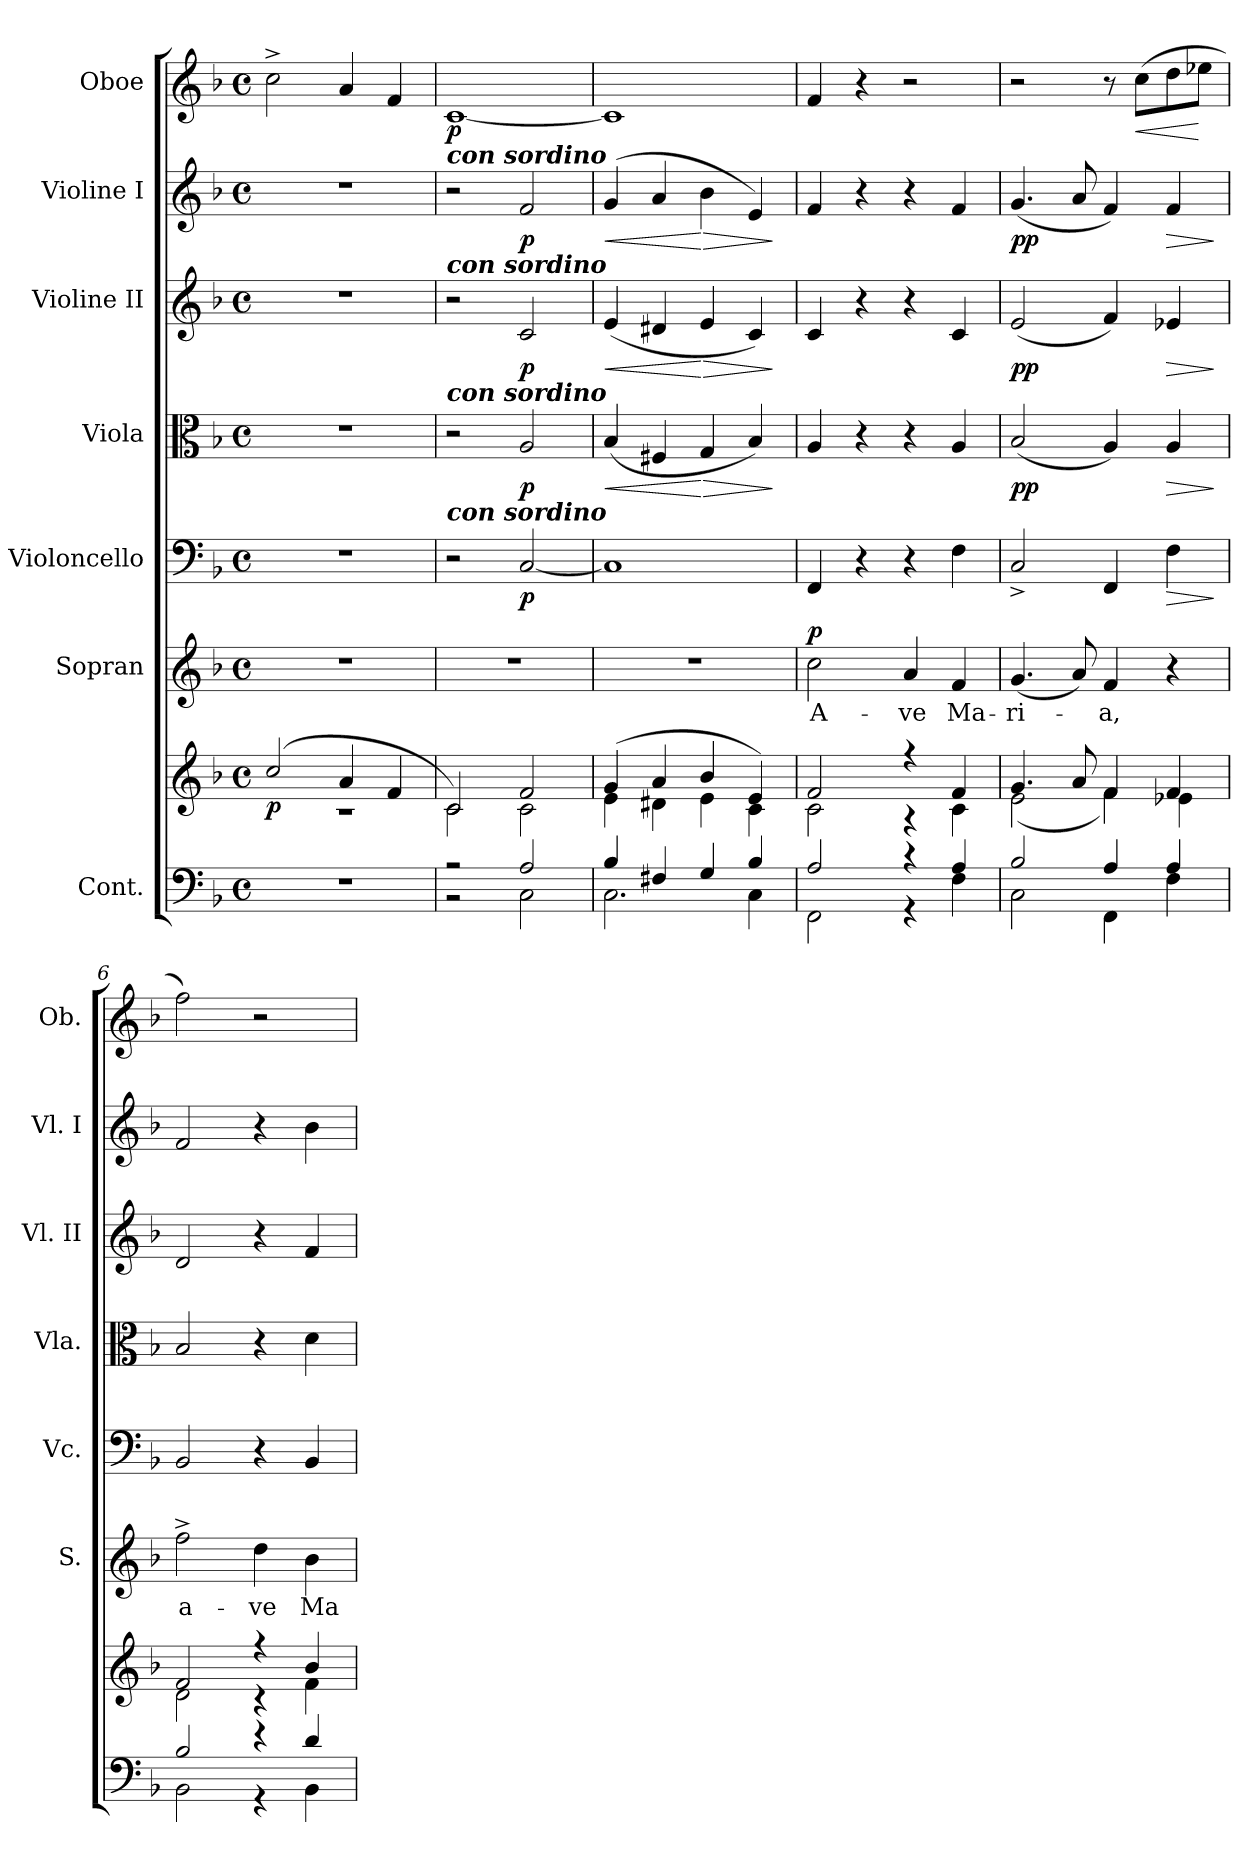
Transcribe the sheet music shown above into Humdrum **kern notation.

**kern	**kern	**dynam	**kern	**text	**dynam	**kern	**dynam	**kern	**dynam	**kern	**dynam	**kern	**dynam	**kern	**dynam
*part7	*part7	*part7	*part6	*part6	*part6	*part5	*part5	*part4	*part4	*part3	*part3	*part2	*part2	*part1	*part1
*staff8	*staff7	*staff7/8	*staff6	*staff6	*staff6	*staff5	*staff5	*staff4	*staff4	*staff3	*staff3	*staff2	*staff2	*staff1	*staff1
*I"Cont.	*	*	*I"Sopran	*	*	*I"Violoncello	*	*I"Viola	*	*I"Violine II	*	*I"Violine I	*	*I"Oboe	*
*	*	*	*I'S.	*	*	*I'Vc.	*	*I'Vla.	*	*I'Vl. II	*	*I'Vl. I	*	*I'Ob.	*
*clefF4	*clefG2	*	*clefG2	*	*	*clefF4	*	*clefC3	*	*clefG2	*	*clefG2	*	*clefG2	*
*k[b-]	*k[b-]	*	*k[b-]	*	*	*k[b-]	*	*k[b-]	*	*k[b-]	*	*k[b-]	*	*k[b-]	*
*F:	*F:	*	*F:	*	*	*F:	*	*F:	*	*F:	*	*F:	*	*F:	*
*M4/4	*M4/4	*	*M4/4	*	*	*M4/4	*	*M4/4	*	*M4/4	*	*M4/4	*	*M4/4	*
*met(c)	*met(c)	*	*met(c)	*	*	*met(c)	*	*met(c)	*	*met(c)	*	*met(c)	*	*met(c)	*
=1	=1	=1	=1	=1	=1	=1	=1	=1	=1	=1	=1	=1	=1	=1	=1
*	*^	*	*	*	*	*	*	*	*	*	*	*	*	*	*
!	!	!	!LO:DY:b	!	!	!	!	!	!	!	!	!	!	!	!	!
1r	(2cc/	1rc	p	1r	.	.	1r	.	1r	.	1r	.	1r	.	2cc^>\	.
.	4a/	.	.	.	.	.	.	.	.	.	.	.	.	.	4a/	.
.	4f/	.	.	.	.	.	.	.	.	.	.	.	.	.	4f/	.
=2	=2	=2	=2	=2	=2	=2	=2	=2	=2	=2	=2	=2	=2	=2	=2	=2
*^	*	*	*	*	*	*	*	*	*	*	*	*	*	*	*	*
!	!	!	!	!	!	!	!	!	!	!	!	!	!	!LO:TX:a:Bi:t=con sordino	!	!	!
!	!	!	!	!	!	!	!	!	!	!	!	!LO:TX:a:Bi:t=con sordino	!	!	!	!	!
!	!	!	!	!	!	!	!	!	!	!LO:TX:a:Bi:t=con sordino	!	!	!	!	!	!	!
!	!	!	!	!	!	!	!	!LO:TX:a:Bi:t=con sordino	!	!	!	!	!	!	!	!	!
!	!	!	!	!	!	!	!	!	!	!	!	!	!	!	!	!	!LO:DY:b
2r	2r	2c/)	2c\	.	1r	.	.	2r	.	2r	.	2r	.	2r	.	[1c	p
!	!	!	!	!	!	!	!	!	!LO:DY:b	!	!LO:DY:b	!	!LO:DY:b	!	!LO:DY:b	!	!
2A/	2C\	2f/	2c\	.	.	.	.	[2C/	p	2A/	p	2c/	p	2f/	p	.	.
=3	=3	=3	=3	=3	=3	=3	=3	=3	=3	=3	=3	=3	=3	=3	=3	=3	=3
!	!	!	!	!	!	!	!	!	!	!	!LO:HP:b	!	!LO:HP:b	!	!LO:HP:b	!	!
4B-/	2.C\	(4g/	4e\	.	1r	.	.	1C]	.	(<4B-/	<	(<4e/	<	(4g/	<	1c]	.
4F#X/	.	4a/	4d#X\	.	.	.	.	.	.	4F#X/	.	4d#X/	.	4a/	.	.	.
!	!	!	!	!	!	!	!	!	!	!	!LO:HP:n=1:b	!	!LO:HP:n=1:b	!	!LO:HP:n=1:b	!	!
4G/	.	4b-/	4e\	.	.	.	.	.	.	4G/	[ >	4e/	[ >	4b-\	[ >	.	.
4B-/	4C\	4e/)	4c\	.	.	.	.	.	.	4B-/)	.	4c/)	.	4e/)	.	.	.
*v	*v	*	*	*	*	*	*	*	*	*	*	*	*	*	*	*	*
*	*v	*v	*	*	*	*	*	*	*	*	*	*	*	*	*	*
.	.	.	.	.	.	.	.	.	]	.	]	.	]	.	.
=4	=4	=4	=4	=4	=4	=4	=4	=4	=4	=4	=4	=4	=4	=4	=4
*^	*^	*	*	*	*	*	*	*	*	*	*	*	*	*	*
!	!	!	!	!	!	!LO:LY:b	!LO:DY:a	!	!	!	!	!	!	!	!	!	!
2A/	2FF\	2f/	2c\	.	2cc\	A-	p	4FF/	.	4A/	.	4c/	.	4f/	.	4f/	.
.	.	.	.	.	.	.	.	4r	.	4r	.	4r	.	4r	.	4r	.
!	!	!	!	!	!	!LO:LY:b	!	!	!	!	!	!	!	!	!	!	!
4r	4r	4r	4r	.	4a/	-ve	.	4r	.	4r	.	4r	.	4r	.	2r	.
!	!	!	!	!	!	!LO:LY:b	!	!	!	!	!	!	!	!	!	!	!
4A/	4F\	4f/	4c\	.	4f/	Ma-	.	4F\	.	4A/	.	4c/	.	4f/	.	.	.
=5	=5	=5	=5	=5	=5	=5	=5	=5	=5	=5	=5	=5	=5	=5	=5	=5	=5
!	!	!	!	!	!	!LO:LY:b	!	!	!	!	!LO:DY:b	!	!LO:DY:b	!	!LO:DY:b	!	!
2B-/	2C\	4.g/	(<2e\	.	(<4.g/	-ri-	.	2C^</	.	(<2B-/	pp	(<2e/	pp	(<4.g/	pp	2r	.
.	.	8a/	.	.	8a/)	.	.	.	.	.	.	.	.	8a/	.	.	.
!	!	!	!	!	!	!LO:LY:b	!	!	!	!	!	!	!	!	!	!	!
4A/	4FF\	4f/	4f\)	.	4f/	-a,	.	4FF/	.	4A/)	.	4f/)	.	4f/)	.	8r	.
!	!	!	!	!	!	!	!	!	!	!	!	!	!	!	!	!	!LO:HP:b
.	.	.	.	.	.	.	.	.	.	.	.	.	.	.	.	(>8cc\L	<
!	!	!	!	!	!	!	!	!	!LO:HP:b	!	!LO:HP:b	!	!LO:HP:b	!	!LO:HP:b	!	!
4A/	4F\	4f/	4e-X\	.	4r	.	.	4F\	>	4A/	>	4e-X/	>	4f/	>	8dd\	.
.	.	.	.	.	.	.	.	.	.	.	.	.	.	.	.	8ee-X\J	[
*v	*v	*	*	*	*	*	*	*	*	*	*	*	*	*	*	*	*
*	*v	*v	*	*	*	*	*	*	*	*	*	*	*	*	*	*
.	.	.	.	.	.	.	]	.	]	.	]	.	]	.	.
=6	=6	=6	=6	=6	=6	=6	=6	=6	=6	=6	=6	=6	=6	=6	=6
*^	*^	*	*	*	*	*	*	*	*	*	*	*	*	*	*
!	!	!	!	!	!	!LO:LY:b	!	!	!	!	!	!	!	!	!	!	!
2B-/	2BB-\	2f/	2d\	.	2ff^>\	a-	.	2BB-/	.	2B-/	.	2d/	.	2f/	.	2ff\)	.
!	!	!	!	!	!	!LO:LY:b	!	!	!	!	!	!	!	!	!	!	!
4r	4r	4r	4r	.	4dd\	-ve	.	4r	.	4r	.	4r	.	4r	.	2r	.
!	!	!	!	!	!	!LO:LY:b	!	!	!	!	!	!	!	!	!	!	!
4d/	4BB-\	4b-/	4f\	.	4b-\	Ma-	.	4BB-/	.	4d\	.	4f/	.	4b-\	.	.	.
*v	*v	*	*	*	*	*	*	*	*	*	*	*	*	*	*	*	*
*	*v	*v	*	*	*	*	*	*	*	*	*	*	*	*	*	*
=	=	=	=	=	=	=	=	=	=	=	=	=	=	=	=
*-	*-	*-	*-	*-	*-	*-	*-	*-	*-	*-	*-	*-	*-	*-	*-
